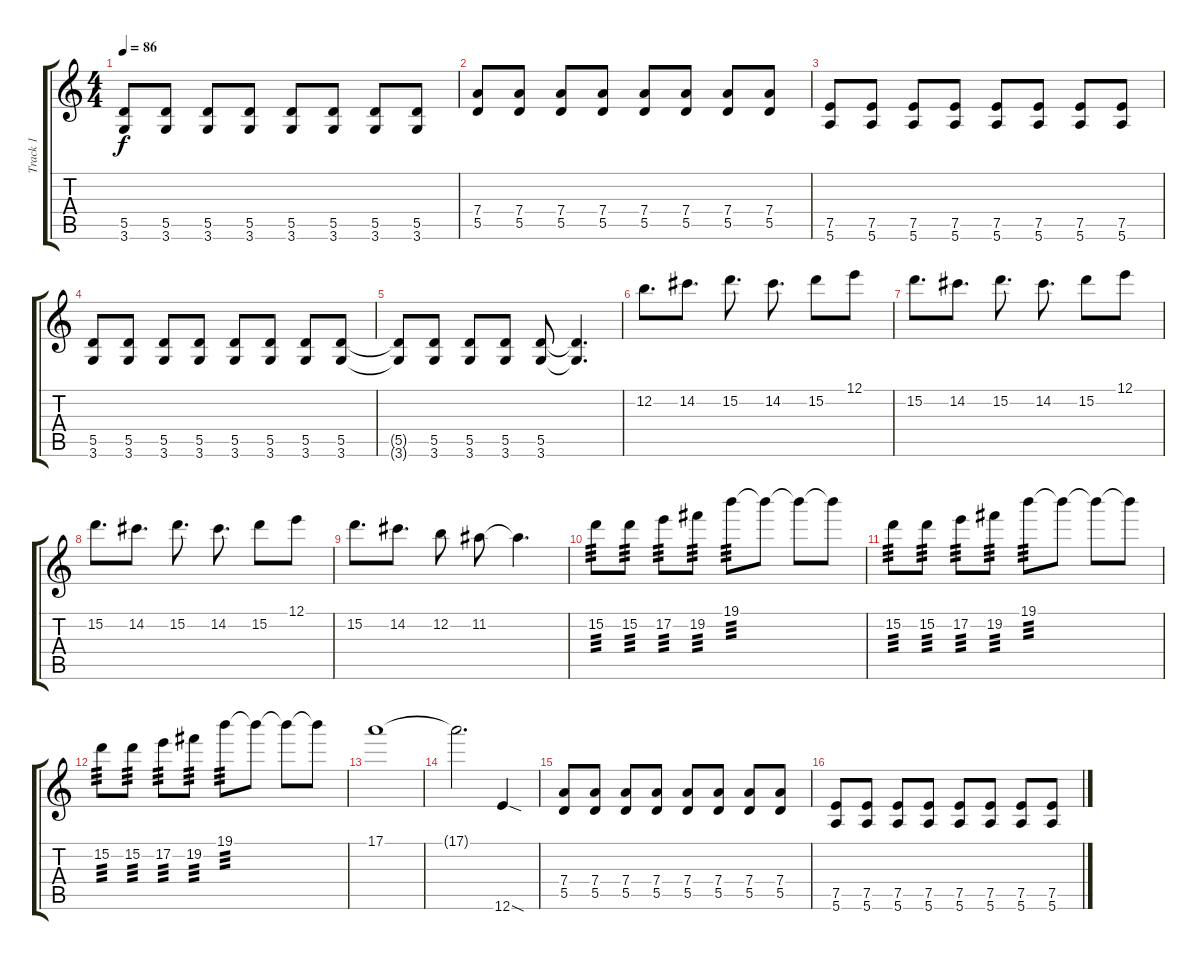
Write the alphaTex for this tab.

\track ("Track 1" "Track 1") {instrument electricguitarjazz}
\staff {score tabs}
\tuning (E4 B3 G3 D3 A2 E2) {hide}
\ts (4 4)
\tempo 86
\clef g2
\ks c
(5.5 3.6).8{dy f} (5.5 3.6).8 (5.5 3.6).8 (5.5 3.6).8 (5.5 3.6).8 (5.5 3.6).8 (5.5 3.6).8 (5.5 3.6).8 |
(7.4 5.5).8 (7.4 5.5).8 (7.4 5.5).8 (7.4 5.5).8 (7.4 5.5).8 (7.4 5.5).8 (7.4 5.5).8 (7.4 5.5).8 |
(7.5 5.6).8 (7.5 5.6).8 (7.5 5.6).8 (7.5 5.6).8 (7.5 5.6).8 (7.5 5.6).8 (7.5 5.6).8 (7.5 5.6).8 |
(5.5 3.6).8 (5.5 3.6).8 (5.5 3.6).8 (5.5 3.6).8 (5.5 3.6).8 (5.5 3.6).8 (5.5 3.6).8 (5.5 3.6).8 |
(5.5{t} 3.6{t}).8 (5.5 3.6).8 (5.5 3.6).8 (5.5 3.6).8 (5.5 3.6).8 (5.5{t} 3.6{t}).4{d} |
12.2.8{d} 14.2.8{d} 15.2.8{d} 14.2.8{d} 15.2.8 12.1.8 |
15.2.8{d} 14.2.8{d} 15.2.8{d} 14.2.8{d} 15.2.8 12.1.8 |
15.2.8{d} 14.2.8{d} 15.2.8{d} 14.2.8{d} 15.2.8 12.1.8 |
15.2.8{d} 14.2.8{d} 12.2.8 11.2.8 11.2{t}.4{d} |
15.2.8{tp 3} 15.2.8{tp 3} 17.2.8{tp 3} 19.2.8{tp 3} 19.1.8{tp 3} 19.1{t}.8 19.1{t}.8 19.1{t}.8 |
15.2.8{tp 3} 15.2.8{tp 3} 17.2.8{tp 3} 19.2.8{tp 3} 19.1.8{tp 3} 19.1{t}.8 19.1{t}.8 19.1{t}.8 |
15.2.8{tp 3} 15.2.8{tp 3} 17.2.8{tp 3} 19.2.8{tp 3} 19.1.8{tp 3} 19.1{t}.8 19.1{t}.8 19.1{t}.8 |
17.1.1 |
17.1{t}.2{d} 12.6{sod}.4 |
(7.4 5.5).8 (7.4 5.5).8 (7.4 5.5).8 (7.4 5.5).8 (7.4 5.5).8 (7.4 5.5).8 (7.4 5.5).8 (7.4 5.5).8 |
(7.5 5.6).8 (7.5 5.6).8 (7.5 5.6).8 (7.5 5.6).8 (7.5 5.6).8 (7.5 5.6).8 (7.5 5.6).8 (7.5 5.6).8
